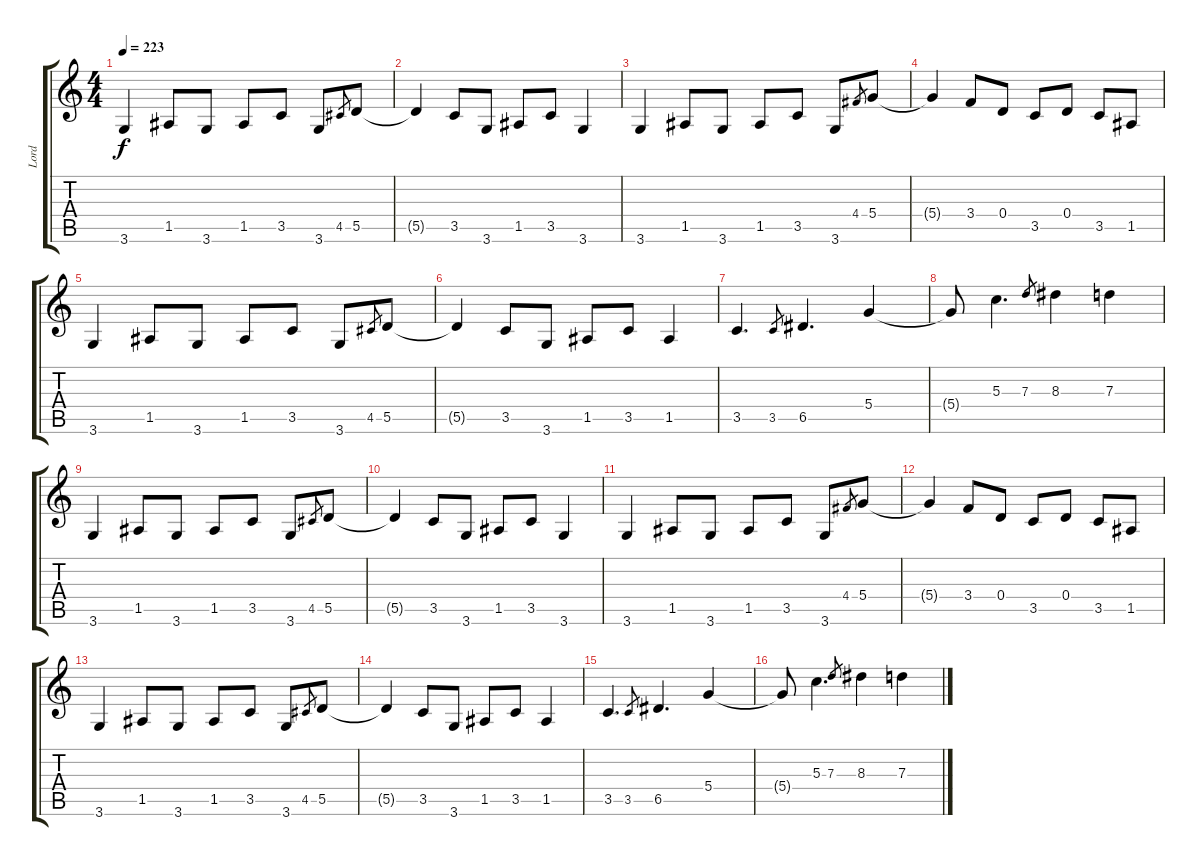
\track ("Lord" "Lord") {instrument rockorgan}
\staff {score tabs}
\tuning (E5 B4 G4 D4 A3 E3) {hide}
\ts (4 4)
\tempo 223
\clef g2
\ks c
3.6.4{dy f} 1.5.8 3.6.8 1.5.8 3.5.8 3.6.8 4.5.8{gr} 5.5.8 |
5.5{t}.4 3.5.8 3.6.8 1.5.8 3.5.8 3.6.4 |
3.6.4 1.5.8 3.6.8 1.5.8 3.5.8 3.6.8 4.4.8{gr} 5.4.8 |
5.4{t}.4 3.4.8 0.4.8 3.5.8 0.4.8 3.5.8 1.5.8 |
3.6.4 1.5.8 3.6.8 1.5.8 3.5.8 3.6.8 4.5.8{gr} 5.5.8 |
5.5{t}.4 3.5.8 3.6.8 1.5.8 3.5.8 1.5.4 |
3.5.4{d} 3.5.8{gr} 6.5.4{d} 5.4.4 |
5.4{t}.8 5.3.4{d} 7.3.8{gr} 8.3.4 7.3.4 |
3.6.4 1.5.8 3.6.8 1.5.8 3.5.8 3.6.8 4.5.8{gr} 5.5.8 |
5.5{t}.4 3.5.8 3.6.8 1.5.8 3.5.8 3.6.4 |
3.6.4 1.5.8 3.6.8 1.5.8 3.5.8 3.6.8 4.4.8{gr} 5.4.8 |
5.4{t}.4 3.4.8 0.4.8 3.5.8 0.4.8 3.5.8 1.5.8 |
3.6.4 1.5.8 3.6.8 1.5.8 3.5.8 3.6.8 4.5.8{gr} 5.5.8 |
5.5{t}.4 3.5.8 3.6.8 1.5.8 3.5.8 1.5.4 |
3.5.4{d} 3.5.8{gr} 6.5.4{d} 5.4.4 |
5.4{t}.8 5.3.4{d} 7.3.8{gr} 8.3.4 7.3.4
